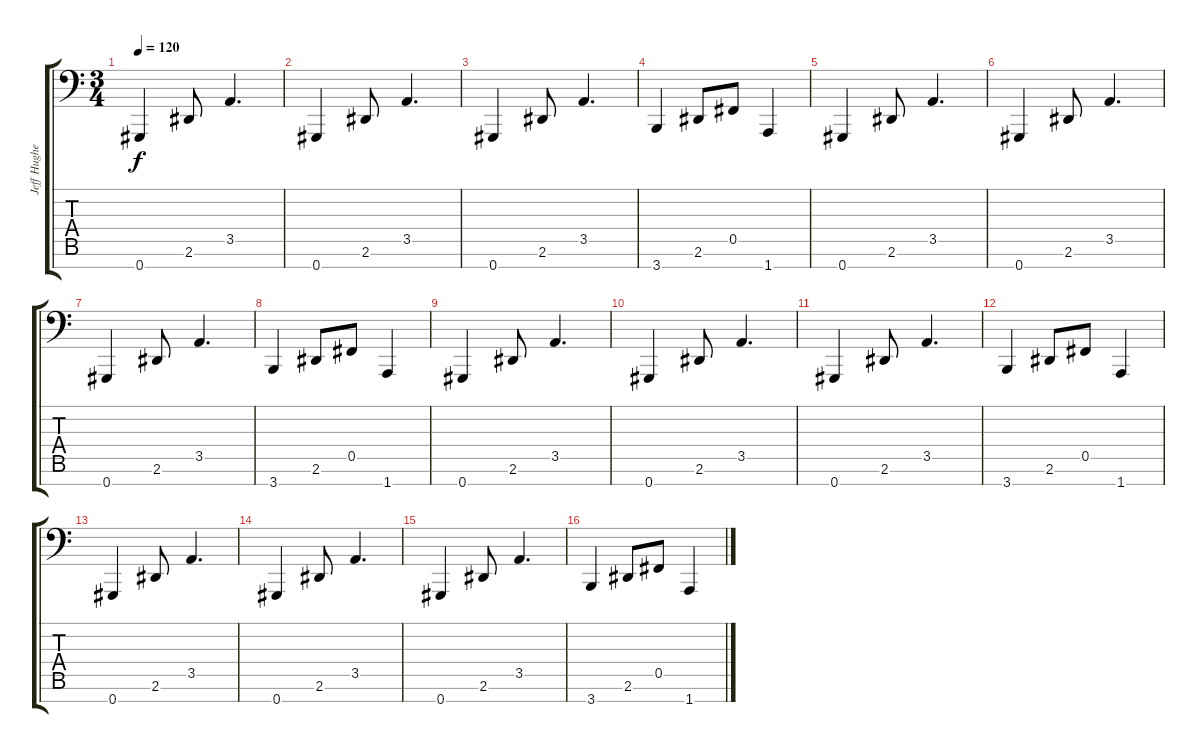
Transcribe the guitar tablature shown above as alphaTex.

\track ("Jeff Hughell" "Jeff Hughe") {instrument electricbassfinger}
\staff {score tabs}
\tuning (Db3 Ab2 E2 B1 Gb1 Db1 Ab0) {hide}
\ts (3 4)
\tempo 120
\clef f4
\ks c
0.7.4{dy f} 2.6.8 3.5.4{d} |
0.7.4 2.6.8 3.5.4{d} |
0.7.4 2.6.8 3.5.4{d} |
3.7.4 2.6.8 0.5.8 1.7.4 |
0.7.4 2.6.8 3.5.4{d} |
0.7.4 2.6.8 3.5.4{d} |
0.7.4 2.6.8 3.5.4{d} |
3.7.4 2.6.8 0.5.8 1.7.4 |
0.7.4 2.6.8 3.5.4{d} |
0.7.4 2.6.8 3.5.4{d} |
0.7.4 2.6.8 3.5.4{d} |
3.7.4 2.6.8 0.5.8 1.7.4 |
0.7.4 2.6.8 3.5.4{d} |
0.7.4 2.6.8 3.5.4{d} |
0.7.4 2.6.8 3.5.4{d} |
3.7.4 2.6.8 0.5.8 1.7.4
